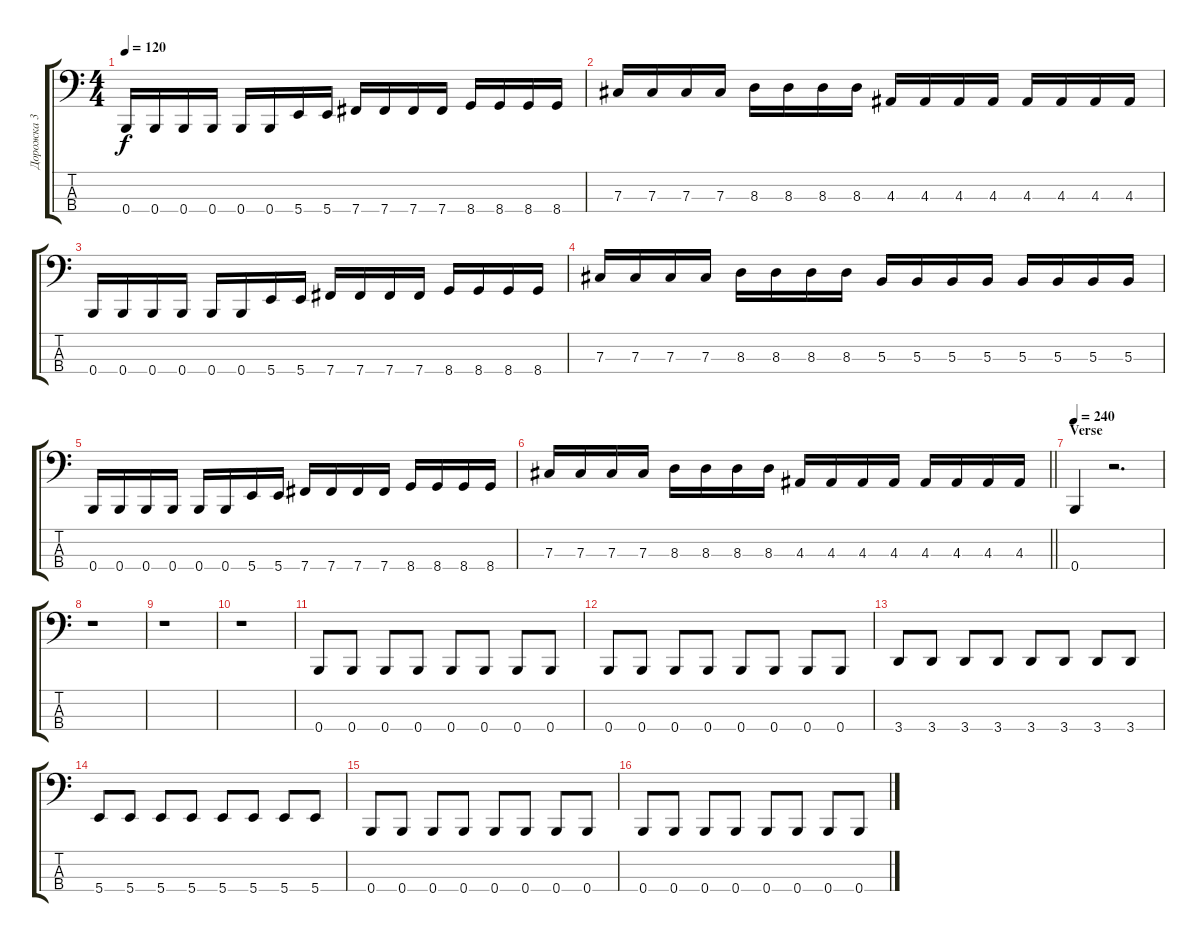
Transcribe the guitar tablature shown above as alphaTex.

\track ("Дорожка 3" "Дорожка 3") {instrument electricbassfinger}
\staff {score tabs}
\tuning (E2 B1 Gb1 B0) {hide}
\ts (4 4)
\tempo 120
\clef f4
\ks c
0.4.16{dy f} 0.4.16 0.4.16 0.4.16 0.4.16 0.4.16 5.4.16 5.4.16 7.4.16 7.4.16 7.4.16 7.4.16 8.4.16 8.4.16 8.4.16 8.4.16 |
7.3.16 7.3.16 7.3.16 7.3.16 8.3.16 8.3.16 8.3.16 8.3.16 4.3.16 4.3.16 4.3.16 4.3.16 4.3.16 4.3.16 4.3.16 4.3.16 |
0.4.16 0.4.16 0.4.16 0.4.16 0.4.16 0.4.16 5.4.16 5.4.16 7.4.16 7.4.16 7.4.16 7.4.16 8.4.16 8.4.16 8.4.16 8.4.16 |
7.3.16 7.3.16 7.3.16 7.3.16 8.3.16 8.3.16 8.3.16 8.3.16 5.3.16 5.3.16 5.3.16 5.3.16 5.3.16 5.3.16 5.3.16 5.3.16 |
0.4.16 0.4.16 0.4.16 0.4.16 0.4.16 0.4.16 5.4.16 5.4.16 7.4.16 7.4.16 7.4.16 7.4.16 8.4.16 8.4.16 8.4.16 8.4.16 |
\barLineRight lightlight
7.3.16 7.3.16 7.3.16 7.3.16 8.3.16 8.3.16 8.3.16 8.3.16 4.3.16 4.3.16 4.3.16 4.3.16 4.3.16 4.3.16 4.3.16 4.3.16 |
\section ("" "Verse")
\tempo 240
0.4.4 r.2{d} |
r.1 |
r.1 |
r.1 |
0.4.8 0.4.8 0.4.8 0.4.8 0.4.8 0.4.8 0.4.8 0.4.8 |
0.4.8 0.4.8 0.4.8 0.4.8 0.4.8 0.4.8 0.4.8 0.4.8 |
3.4.8 3.4.8 3.4.8 3.4.8 3.4.8 3.4.8 3.4.8 3.4.8 |
5.4.8 5.4.8 5.4.8 5.4.8 5.4.8 5.4.8 5.4.8 5.4.8 |
0.4.8 0.4.8 0.4.8 0.4.8 0.4.8 0.4.8 0.4.8 0.4.8 |
0.4.8 0.4.8 0.4.8 0.4.8 0.4.8 0.4.8 0.4.8 0.4.8
